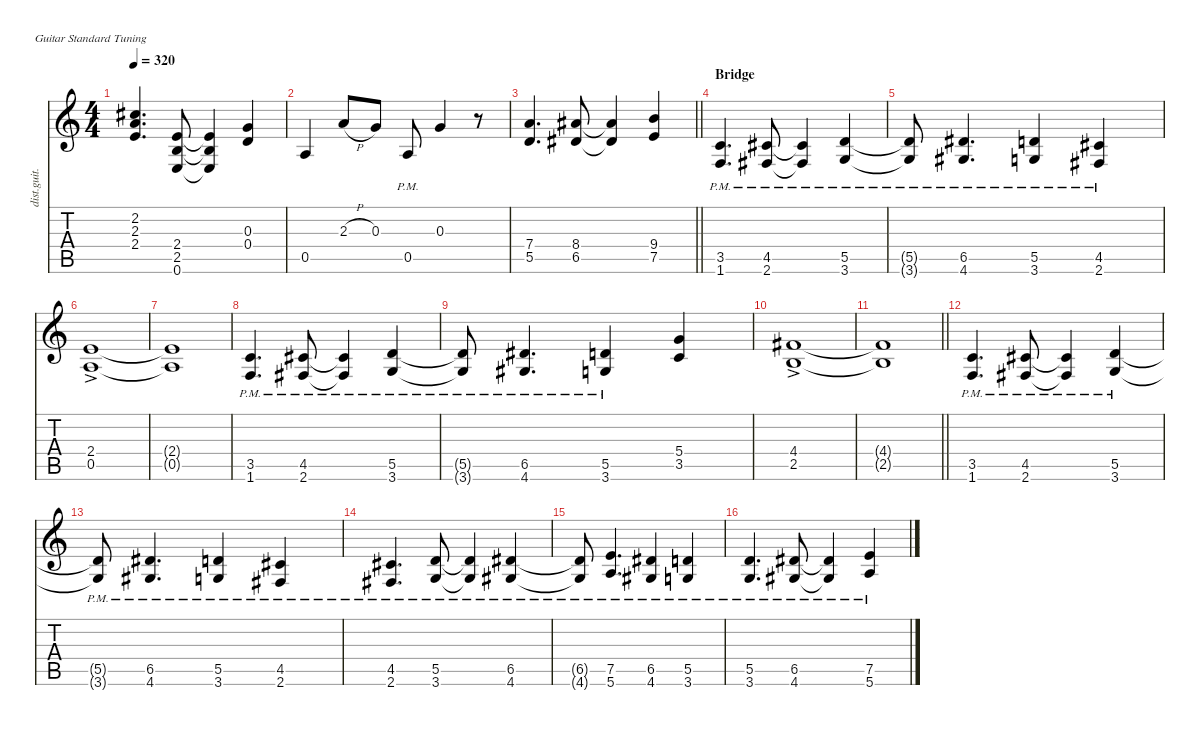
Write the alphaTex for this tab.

\defaultSystemsLayout 4
\hideDynamics
\bracketExtendMode nobrackets
\track ("Dave Mustaine" "dist.guit.") {instrument distortionguitar}
\staff {score tabs}
\tuning (E4 B3 G3 D3 A2 E2)
\ts (4 4)
\tempo 320
\clef g2
\ks c
(2.2{acc #} 2.3 2.4).4{d dy f beam Up} (2.4 2.5 0.6).8{beam Up} (2.4{t} 2.5{t} 0.6{t}).4{beam Up} (0.3 0.4).4{beam Up} |
0.5.4{beam Up} 2.3{h}.8{beam Up} 0.3.8{beam Up} 0.5{pm}.8{beam Up} 0.3.4{beam Up} r.8{beam Down} |
\barLineRight lightlight
(7.4 5.5).4{d beam Up} (8.4{acc #} 6.5{acc #}).8{beam Up} (8.4{t acc #} 6.5{t acc #}).4{beam Up} (9.4 7.5).4{beam Up} |
\section ("" "Bridge")
(3.5{pm} 1.6{pm}).4{d beam Up} (4.5{pm acc #} 2.6{pm acc #}).8{beam Up} (4.5{pm t acc #} 2.6{pm t acc #}).4{beam Up} (5.5{pm} 3.6{pm}).4{beam Up} |
(5.5{pm t} 3.6{pm t}).8{beam Up} (6.5{pm acc #} 4.6{pm acc #}).4{d beam Up} (5.5{pm} 3.6{pm}).4{beam Up} (4.5{pm acc #} 2.6{pm acc #}).4{beam Up} |
(2.4{ac} 0.5{ac}).1{beam Up} |
(2.4{t} 0.5{t}).1{beam Up} |
(3.5{pm} 1.6{pm}).4{d beam Up} (4.5{pm acc #} 2.6{pm acc #}).8{beam Up} (4.5{pm t acc #} 2.6{pm t acc #}).4{beam Up} (5.5{pm} 3.6{pm}).4{beam Up} |
(5.5{pm t} 3.6{pm t}).8{beam Up} (6.5{pm acc #} 4.6{pm acc #}).4{d beam Up} (5.5{pm} 3.6{pm}).4{beam Up} (5.4 3.5).4{beam Up} |
(4.4{ac acc #} 2.5{ac}).1{beam Up} |
\barLineRight lightlight
(4.4{t acc #} 2.5{t}).1{beam Up} |
(3.5{pm} 1.6{pm}).4{d beam Up} (4.5{pm acc #} 2.6{pm acc #}).8{beam Up} (4.5{pm t acc #} 2.6{pm t acc #}).4{beam Up} (5.5{pm} 3.6{pm}).4{beam Up} |
(5.5{pm t} 3.6{pm t}).8{beam Up} (6.5{pm acc #} 4.6{pm acc #}).4{d beam Up} (5.5{pm} 3.6{pm}).4{beam Up} (4.5{pm acc #} 2.6{pm acc #}).4{beam Up} |
(4.5{pm acc #} 2.6{pm acc #}).4{d beam Up} (5.5{pm} 3.6{pm}).8{beam Up} (5.5{pm t} 3.6{pm t}).4{beam Up} (6.5{pm acc #} 4.6{pm acc #}).4{beam Up} |
(6.5{pm t acc #} 4.6{pm t acc #}).8{beam Up} (7.5{pm} 5.6{pm}).4{d beam Up} (6.5{pm acc #} 4.6{pm acc #}).4{beam Up} (5.5{pm} 3.6{pm}).4{beam Up} |
(5.5{pm} 3.6{pm}).4{d beam Up} (6.5{pm acc #} 4.6{pm acc #}).8{beam Up} (6.5{pm t acc #} 4.6{pm t acc #}).4{beam Up} (7.5{pm} 5.6{pm}).4{beam Up}
